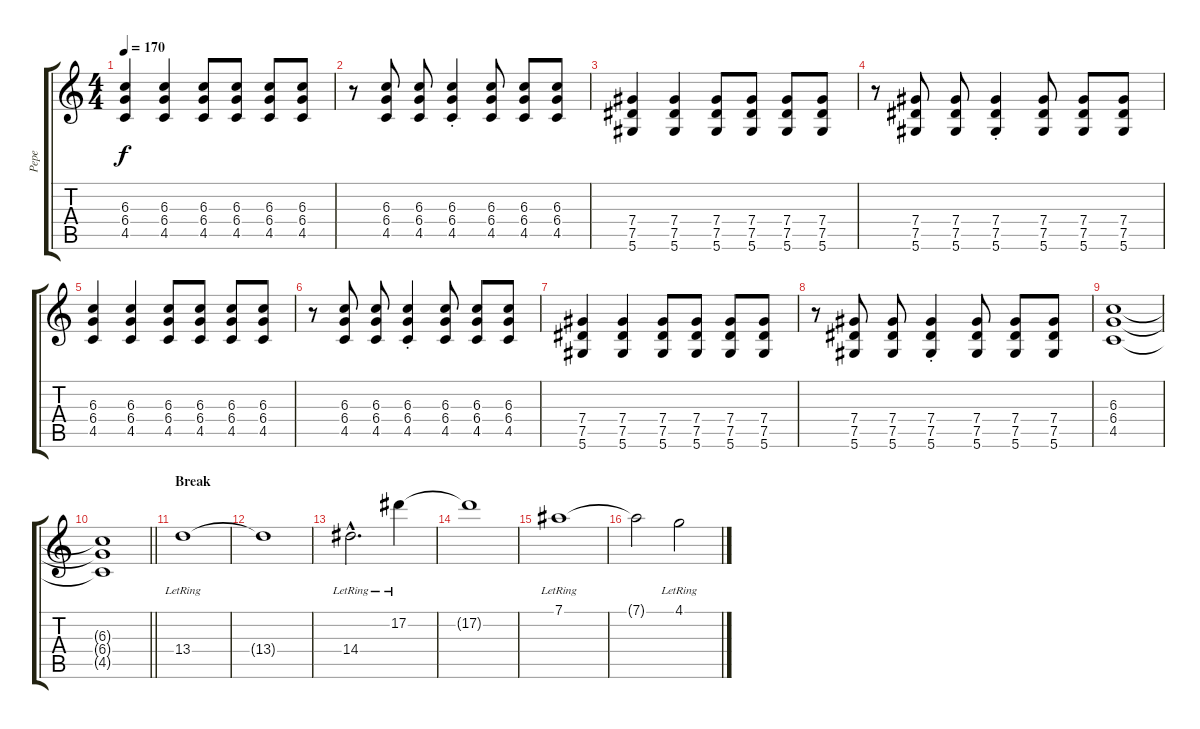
\track ("Pepe" "Pepe") {instrument overdrivenguitar}
\staff {score tabs}
\tuning (Eb4 Bb3 Gb3 Db3 Ab2 Eb2) {hide}
\ts (4 4)
\tempo 170
\clef g2
\ks c
(6.3 6.4 4.5).4{dy f} (6.3 6.4 4.5).4 (6.3 6.4 4.5).8 (6.3 6.4 4.5).8 (6.3 6.4 4.5).8 (6.3 6.4 4.5).8 |
r.8 (6.3 6.4 4.5).8 (6.3 6.4 4.5).8 (6.3{st} 6.4{st} 4.5{st}).4 (6.3 6.4 4.5).8 (6.3 6.4 4.5).8 (6.3 6.4 4.5).8 |
(7.4 7.5 5.6).4 (7.4 7.5 5.6).4 (7.4 7.5 5.6).8 (7.4 7.5 5.6).8 (7.4 7.5 5.6).8 (7.4 7.5 5.6).8 |
r.8 (7.4 7.5 5.6).8 (7.4 7.5 5.6).8 (7.4{st} 7.5{st} 5.6{st}).4 (7.4 7.5 5.6).8 (7.4 7.5 5.6).8 (7.4 7.5 5.6).8 |
(6.3 6.4 4.5).4 (6.3 6.4 4.5).4 (6.3 6.4 4.5).8 (6.3 6.4 4.5).8 (6.3 6.4 4.5).8 (6.3 6.4 4.5).8 |
r.8 (6.3 6.4 4.5).8 (6.3 6.4 4.5).8 (6.3{st} 6.4{st} 4.5{st}).4 (6.3 6.4 4.5).8 (6.3 6.4 4.5).8 (6.3 6.4 4.5).8 |
(7.4 7.5 5.6).4 (7.4 7.5 5.6).4 (7.4 7.5 5.6).8 (7.4 7.5 5.6).8 (7.4 7.5 5.6).8 (7.4 7.5 5.6).8 |
r.8 (7.4 7.5 5.6).8 (7.4 7.5 5.6).8 (7.4{st} 7.5{st} 5.6{st}).4 (7.4 7.5 5.6).8 (7.4 7.5 5.6).8 (7.4 7.5 5.6).8 |
(6.3 6.4 4.5).1 |
\barLineRight lightlight
(6.3{t} 6.4{t} 4.5{t}).1{volume 10} |
\section ("" "Break")
13.4{lr}.1{volume 13 instrument electricguitarjazz} |
13.4{t}.1 |
14.4{hac lr}.2{d} 17.2{lr}.4 |
17.2{t}.1 |
7.1{lr}.1 |
7.1{t}.2 4.1{lr}.2
